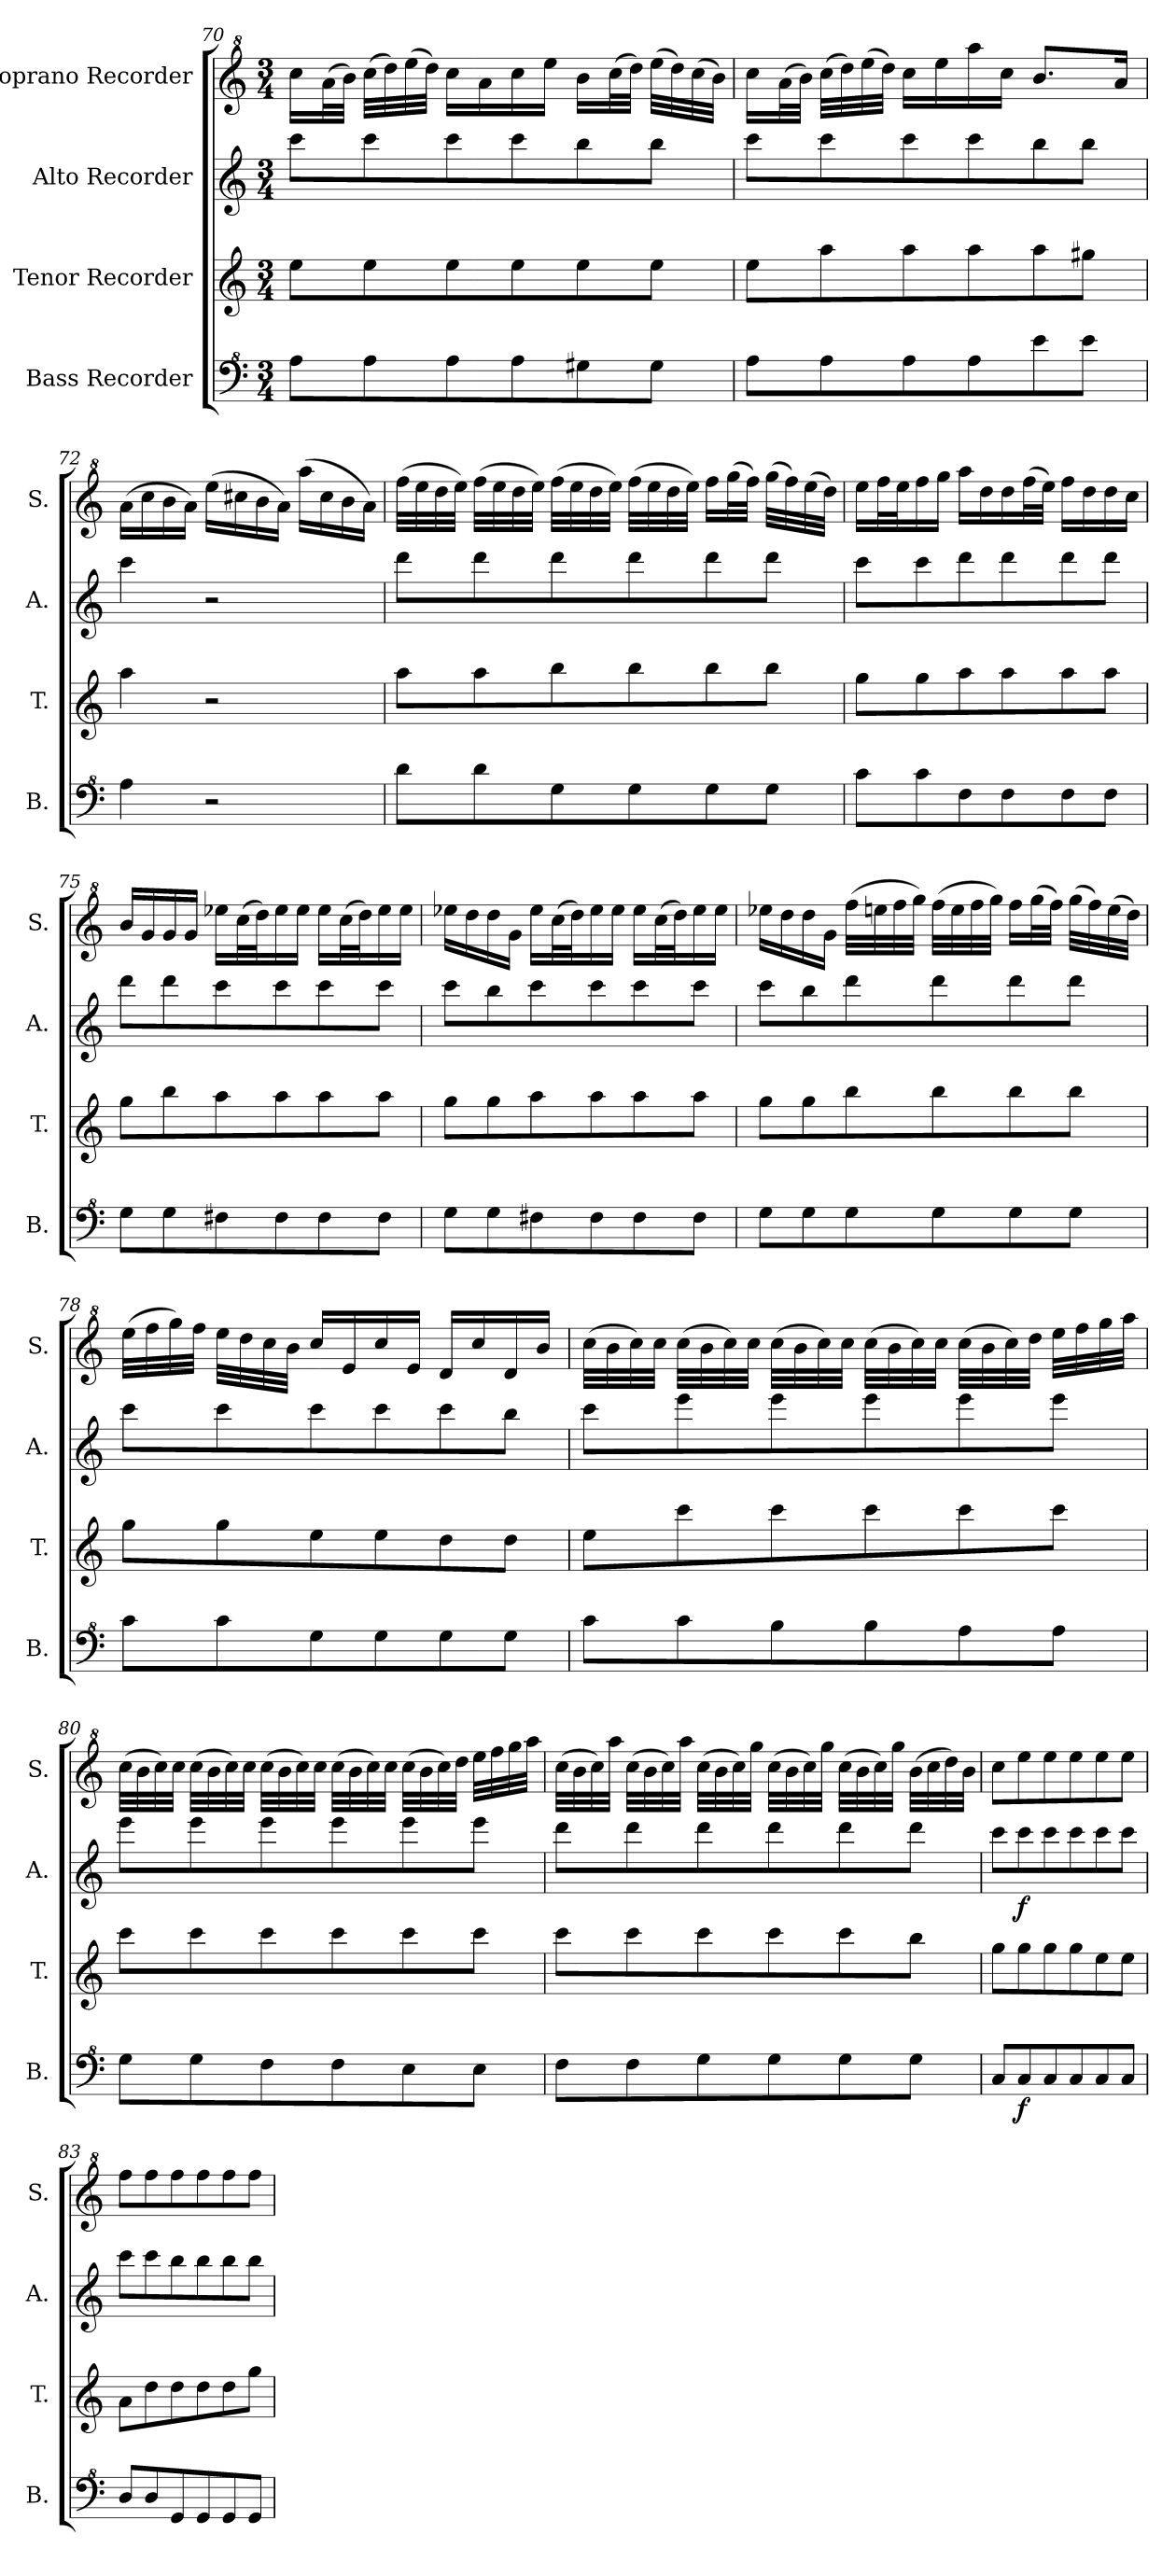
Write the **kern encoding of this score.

**kern	**dynam	**kern	**kern	**dynam	**kern
*part4	*part4	*part3	*part2	*part2	*part1
*staff4	*staff4	*staff3	*staff2	*staff2	*staff1
*I"Bass Recorder	*	*I"Tenor Recorder	*I"Alto Recorder	*	*I"Soprano Recorder
*I'B.	*	*I'T.	*I'A.	*	*I'S.
*clefF^4	*	*clefG2	*clefG2	*	*clefG^2
*k[]	*	*k[]	*k[]	*	*k[]
*M3/4	*	*M3/4	*M3/4	*	*M3/4
=70	=70	=70	=70	=70	=70
8a\L	.	8ee\L	8ccc\L	.	16ccc\LL
.	.	.	.	.	(32aa\L
.	.	.	.	.	32bb\JJJ)
8a\	.	8ee\	8ccc\	.	(32ccc\LLL
.	.	.	.	.	32ddd\)
.	.	.	.	.	(32eee\
.	.	.	.	.	32ddd\JJJ)
8a\	.	8ee\	8ccc\	.	16ccc\LL
.	.	.	.	.	16aa\
8a\	.	8ee\	8ccc\	.	16ccc\
.	.	.	.	.	16eee\JJ
8g#X\	.	8ee\	8bb\	.	16bb\LL
.	.	.	.	.	(32ccc\L
.	.	.	.	.	32ddd\JJJ)
8g#\J	.	8ee\J	8bb\J	.	(32eee\LLL
.	.	.	.	.	32ddd\)
.	.	.	.	.	(32ccc\
.	.	.	.	.	32bb\JJJ)
=71	=71	=71	=71	=71	=71
8a\L	.	8ee\L	8ccc\L	.	16ccc\LL
.	.	.	.	.	(32aa\L
.	.	.	.	.	32bb\JJJ)
8a\	.	8aa\	8ccc\	.	(32ccc\LLL
.	.	.	.	.	32ddd\)
.	.	.	.	.	(32eee\
.	.	.	.	.	32ddd\JJJ)
8a\	.	8aa\	8ccc\	.	16ccc\LL
.	.	.	.	.	16eee\
8a\	.	8aa\	8ccc\	.	16aaa\
.	.	.	.	.	16ccc\JJ
8ee\	.	8aa\	8bb\	.	8.bb/L
8ee\J	.	8gg#X\J	8bb\J	.	.
.	.	.	.	.	16aa/Jk
=72	=72	=72	=72	=72	=72
4a\	.	4aa\	4ccc\	.	(16aa\LL
.	.	.	.	.	16ccc\
.	.	.	.	.	16bb\
.	.	.	.	.	16aa\JJ)
2r	.	2r	2r	.	(16eee\LL
.	.	.	.	.	16ccc#X\
.	.	.	.	.	16bb\
.	.	.	.	.	16aa\JJ)
.	.	.	.	.	(16aaa\LL
.	.	.	.	.	16ccc#\
.	.	.	.	.	16bb\
.	.	.	.	.	16aa\JJ)
!!LO:PB:g=z
=73	=73	=73	=73	=73	=73
8dd\L	.	8aa\L	8ddd\L	.	(32fff\LLL
.	.	.	.	.	32eee\
.	.	.	.	.	32ddd\
.	.	.	.	.	32eee\JJJ)
8dd\	.	8aa\	8ddd\	.	(32fff\LLL
.	.	.	.	.	32eee\
.	.	.	.	.	32ddd\
.	.	.	.	.	32eee\JJJ)
8g\	.	8bb\	8ddd\	.	(32fff\LLL
.	.	.	.	.	32eee\
.	.	.	.	.	32ddd\
.	.	.	.	.	32eee\JJJ)
8g\	.	8bb\	8ddd\	.	(32fff\LLL
.	.	.	.	.	32eee\
.	.	.	.	.	32ddd\
.	.	.	.	.	32eee\JJJ)
8g\	.	8bb\	8ddd\	.	16fff\LL
.	.	.	.	.	(32ggg\L
.	.	.	.	.	32fff\JJJ)
8g\J	.	8bb\J	8ddd\J	.	(32ggg\LLL
.	.	.	.	.	32fff\)
.	.	.	.	.	(32eee\
.	.	.	.	.	32ddd\JJJ)
=74	=74	=74	=74	=74	=74
8cc\L	.	8gg\L	8ccc\L	.	16eee\LL
.	.	.	.	.	32fff\L
.	.	.	.	.	32eee\J
8cc\	.	8gg\	8ccc\	.	16fff\
.	.	.	.	.	16ggg\JJ
8f\	.	8aa\	8ddd\	.	16aaa\LL
.	.	.	.	.	16ddd\
8f\	.	8aa\	8ddd\	.	16ddd\
.	.	.	.	.	(32fff\L
.	.	.	.	.	32eee\JJJ)
8f\	.	8aa\	8ddd\	.	16fff\LL
.	.	.	.	.	16ddd\
8f\J	.	8aa\J	8ddd\J	.	16ddd\
.	.	.	.	.	16ccc\JJ
=75	=75	=75	=75	=75	=75
8g\L	.	8gg\L	8ddd\L	.	16bb/LL
.	.	.	.	.	16gg/
8g\	.	8bb\	8ddd\	.	16gg/
.	.	.	.	.	16gg/JJ
8f#X\	.	8aa\	8ccc\	.	16eee-X\LL
.	.	.	.	.	(32ccc\L
.	.	.	.	.	32ddd\J)
8f#\	.	8aa\	8ccc\	.	16eee-\
.	.	.	.	.	16eee-\JJ
8f#\	.	8aa\	8ccc\	.	16eee-\LL
.	.	.	.	.	(32ccc\L
.	.	.	.	.	32ddd\J)
8f#\J	.	8aa\J	8ccc\J	.	16eee-\
.	.	.	.	.	16eee-\JJ
=76	=76	=76	=76	=76	=76
8g\L	.	8gg\L	8ccc\L	.	16eee-X\LL
.	.	.	.	.	16ddd\
8g\	.	8gg\	8bb\	.	16ddd\
.	.	.	.	.	16gg\JJ
8f#X\	.	8aa\	8ccc\	.	16eee-\LL
.	.	.	.	.	(32ccc\L
.	.	.	.	.	32ddd\J)
8f#\	.	8aa\	8ccc\	.	16eee-\
.	.	.	.	.	16eee-\JJ
8f#\	.	8aa\	8ccc\	.	16eee-\LL
.	.	.	.	.	(32ccc\L
.	.	.	.	.	32ddd\J)
8f#\J	.	8aa\J	8ccc\J	.	16eee-\
.	.	.	.	.	16eee-\JJ
=77	=77	=77	=77	=77	=77
8g\L	.	8gg\L	8ccc\L	.	16eee-X\LL
.	.	.	.	.	16ddd\
8g\	.	8gg\	8bb\	.	16ddd\
.	.	.	.	.	16gg\JJ
8g\	.	8bb\	8ddd\	.	(32fff\LLL
.	.	.	.	.	32eeen\
.	.	.	.	.	32fff\
.	.	.	.	.	32ggg\JJJ)
8g\	.	8bb\	8ddd\	.	(32fff\LLL
.	.	.	.	.	32eee\
.	.	.	.	.	32fff\
.	.	.	.	.	32ggg\JJJ)
8g\	.	8bb\	8ddd\	.	16fff\LL
.	.	.	.	.	(32ggg\L
.	.	.	.	.	32fff\JJJ)
8g\J	.	8bb\J	8ddd\J	.	(32ggg\LLL
.	.	.	.	.	32fff\)
.	.	.	.	.	(32eee\
.	.	.	.	.	32ddd\JJJ)
!!LO:LB:g=z
=78	=78	=78	=78	=78	=78
8cc\L	.	8gg\L	8ccc\L	.	(32eee\LLL
.	.	.	.	.	32fff\
.	.	.	.	.	32ggg\)
.	.	.	.	.	32fff\JJJ
8cc\	.	8gg\	8ccc\	.	32eee\LLL
.	.	.	.	.	32ddd\
.	.	.	.	.	32ccc\
.	.	.	.	.	32bb\JJJ
8g\	.	8ee\	8ccc\	.	16ccc/LL
.	.	.	.	.	16ee/
8g\	.	8ee\	8ccc\	.	16ccc/
.	.	.	.	.	16ee/JJ
8g\	.	8dd\	8ccc\	.	16dd/LL
.	.	.	.	.	16ccc/
8g\J	.	8dd\J	8bb\J	.	16dd/
.	.	.	.	.	16bb/JJ
=79	=79	=79	=79	=79	=79
8cc\L	.	8ee\L	8ccc\L	.	(32ccc\LLL
.	.	.	.	.	32bb\
.	.	.	.	.	32ccc\)
.	.	.	.	.	32ccc\JJJ
8cc\	.	8ccc\	8eee\	.	(32ccc\LLL
.	.	.	.	.	32bb\
.	.	.	.	.	32ccc\)
.	.	.	.	.	32ccc\JJJ
8b\	.	8ccc\	8eee\	.	(32ccc\LLL
.	.	.	.	.	32bb\
.	.	.	.	.	32ccc\)
.	.	.	.	.	32ccc\JJJ
8b\	.	8ccc\	8eee\	.	(32ccc\LLL
.	.	.	.	.	32bb\
.	.	.	.	.	32ccc\)
.	.	.	.	.	32ccc\JJJ
8a\	.	8ccc\	8eee\	.	(32ccc\LLL
.	.	.	.	.	32bb\
.	.	.	.	.	32ccc\)
.	.	.	.	.	32ddd\JJJ
8a\J	.	8ccc\J	8eee\J	.	32eee\LLL
.	.	.	.	.	32fff\
.	.	.	.	.	32ggg\
.	.	.	.	.	32aaa\JJJ
=80	=80	=80	=80	=80	=80
8g\L	.	8ccc\L	8eee\L	.	(32ccc\LLL
.	.	.	.	.	32bb\
.	.	.	.	.	32ccc\)
.	.	.	.	.	32ccc\JJJ
8g\	.	8ccc\	8eee\	.	(32ccc\LLL
.	.	.	.	.	32bb\
.	.	.	.	.	32ccc\)
.	.	.	.	.	32ccc\JJJ
8f\	.	8ccc\	8eee\	.	(32ccc\LLL
.	.	.	.	.	32bb\
.	.	.	.	.	32ccc\)
.	.	.	.	.	32ccc\JJJ
8f\	.	8ccc\	8eee\	.	(32ccc\LLL
.	.	.	.	.	32bb\
.	.	.	.	.	32ccc\)
.	.	.	.	.	32ccc\JJJ
8e\	.	8ccc\	8eee\	.	(32ccc\LLL
.	.	.	.	.	32bb\
.	.	.	.	.	32ccc\)
.	.	.	.	.	32ddd\JJJ
8e\J	.	8ccc\J	8eee\J	.	32eee\LLL
.	.	.	.	.	32fff\
.	.	.	.	.	32ggg\
.	.	.	.	.	32aaa\JJJ
=81	=81	=81	=81	=81	=81
8f\L	.	8ccc\L	8ddd\L	.	(32ccc\LLL
.	.	.	.	.	32bb\
.	.	.	.	.	32ccc\)
.	.	.	.	.	32aaa\JJJ
8f\	.	8ccc\	8ddd\	.	(32ccc\LLL
.	.	.	.	.	32bb\
.	.	.	.	.	32ccc\)
.	.	.	.	.	32aaa\JJJ
8g\	.	8ccc\	8ddd\	.	(32ccc\LLL
.	.	.	.	.	32bb\
.	.	.	.	.	32ccc\)
.	.	.	.	.	32ggg\JJJ
8g\	.	8ccc\	8ddd\	.	(32ccc\LLL
.	.	.	.	.	32bb\
.	.	.	.	.	32ccc\)
.	.	.	.	.	32ggg\JJJ
8g\	.	8ccc\	8ddd\	.	(32ccc\LLL
.	.	.	.	.	32bb\
.	.	.	.	.	32ccc\)
.	.	.	.	.	32ggg\JJJ
8g\J	.	8bb\J	8ddd\J	.	(32bb\LLL
.	.	.	.	.	32ccc\
.	.	.	.	.	32ddd\)
.	.	.	.	.	32bb\JJJ
!!LO:LB:g=z
=82	=82	=82	=82	=82	=82
8c/L	.	8gg\L	8ccc\L	.	8ccc\L
!	!LO:DY:b	!	!	!LO:DY:b	!
8c/	f	8gg\	8ccc\	f	8eee\
8c/	.	8gg\	8ccc\	.	8eee\
8c/	.	8gg\	8ccc\	.	8eee\
8c/	.	8ee\	8ccc\	.	8eee\
8c/J	.	8ee\J	8ccc\J	.	8eee\J
=83	=83	=83	=83	=83	=83
8d/L	.	8a\L	8ccc\L	.	8fff\L
8d/	.	8dd\	8ccc\	.	8fff\
8G/	.	8dd\	8bb\	.	8fff\
8G/	.	8dd\	8bb\	.	8fff\
8G/	.	8dd\	8bb\	.	8fff\
8G/J	.	8gg\J	8bb\J	.	8fff\J
=	=	=	=	=	=
*-	*-	*-	*-	*-	*-
